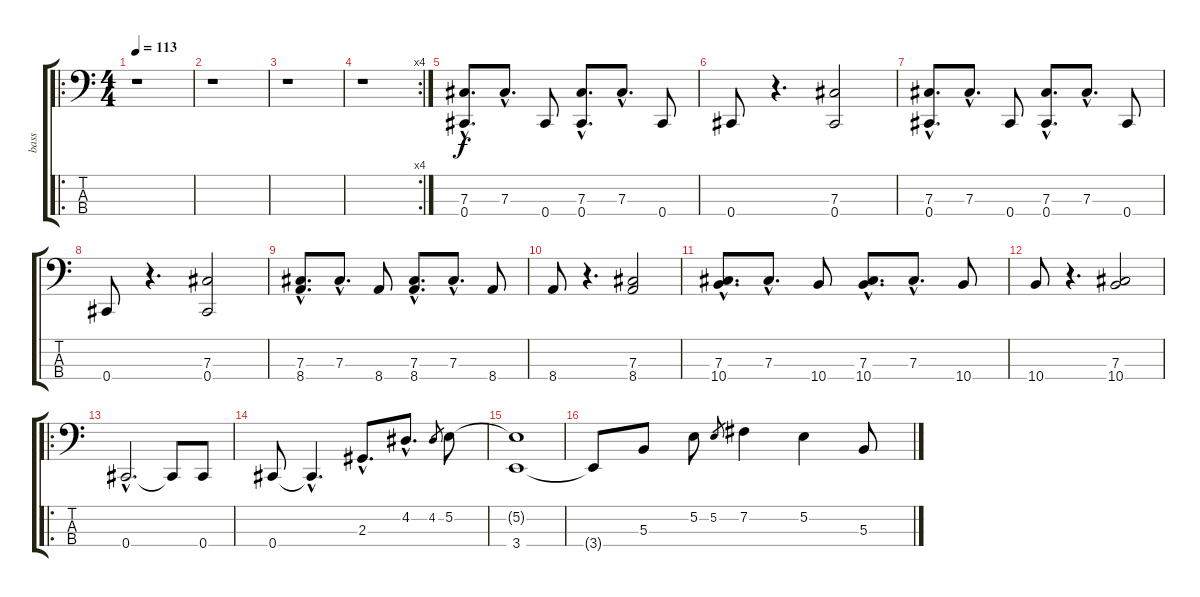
\track ("bass" "bass") {instrument electricbassfinger}
\staff {score tabs}
\tuning (E2 B1 Gb1 Db1) {hide}
\ro
\ts (4 4)
\tempo 113
\clef f4
\ks c
r.1{dy f instrument electricbassfinger} |
r.1 |
r.1 |
\rc 4
r.1 |
(7.3{hac} 0.4{hac}).8{d} 7.3{hac}.8{d} 0.4.8 (7.3{hac} 0.4{hac}).8{d} 7.3{hac}.8{d} 0.4.8 |
0.4.8 r.4{d} (7.3 0.4).2 |
(7.3{hac} 0.4{hac}).8{d} 7.3{hac}.8{d} 0.4.8 (7.3{hac} 0.4{hac}).8{d} 7.3{hac}.8{d} 0.4.8 |
0.4.8 r.4{d} (7.3 0.4).2 |
(7.3{hac} 8.4{hac}).8{d} 7.3{hac}.8{d} 8.4.8 (7.3{hac} 8.4{hac}).8{d} 7.3{hac}.8{d} 8.4.8 |
8.4.8 r.4{d} (7.3 8.4).2 |
(7.3{hac} 10.4{hac}).8{d} 7.3{hac}.8{d} 10.4.8 (7.3{hac} 10.4{hac}).8{d} 7.3{hac}.8{d} 10.4.8 |
10.4.8 r.4{d} (7.3 10.4).2 |
\ro
0.4{hac}.2{d} 0.4{t}.8 0.4.8 |
0.4.8 0.4{hac t}.4{d} 2.3{hac}.8{d} 4.2{hac}.8{d} 4.2.8{gr} 5.2.8 |
(5.2{t} 3.4).1 |
3.4{t}.8 5.3.8 5.2.8 5.2.8{gr} 7.2.4 5.2.4 5.3.8
